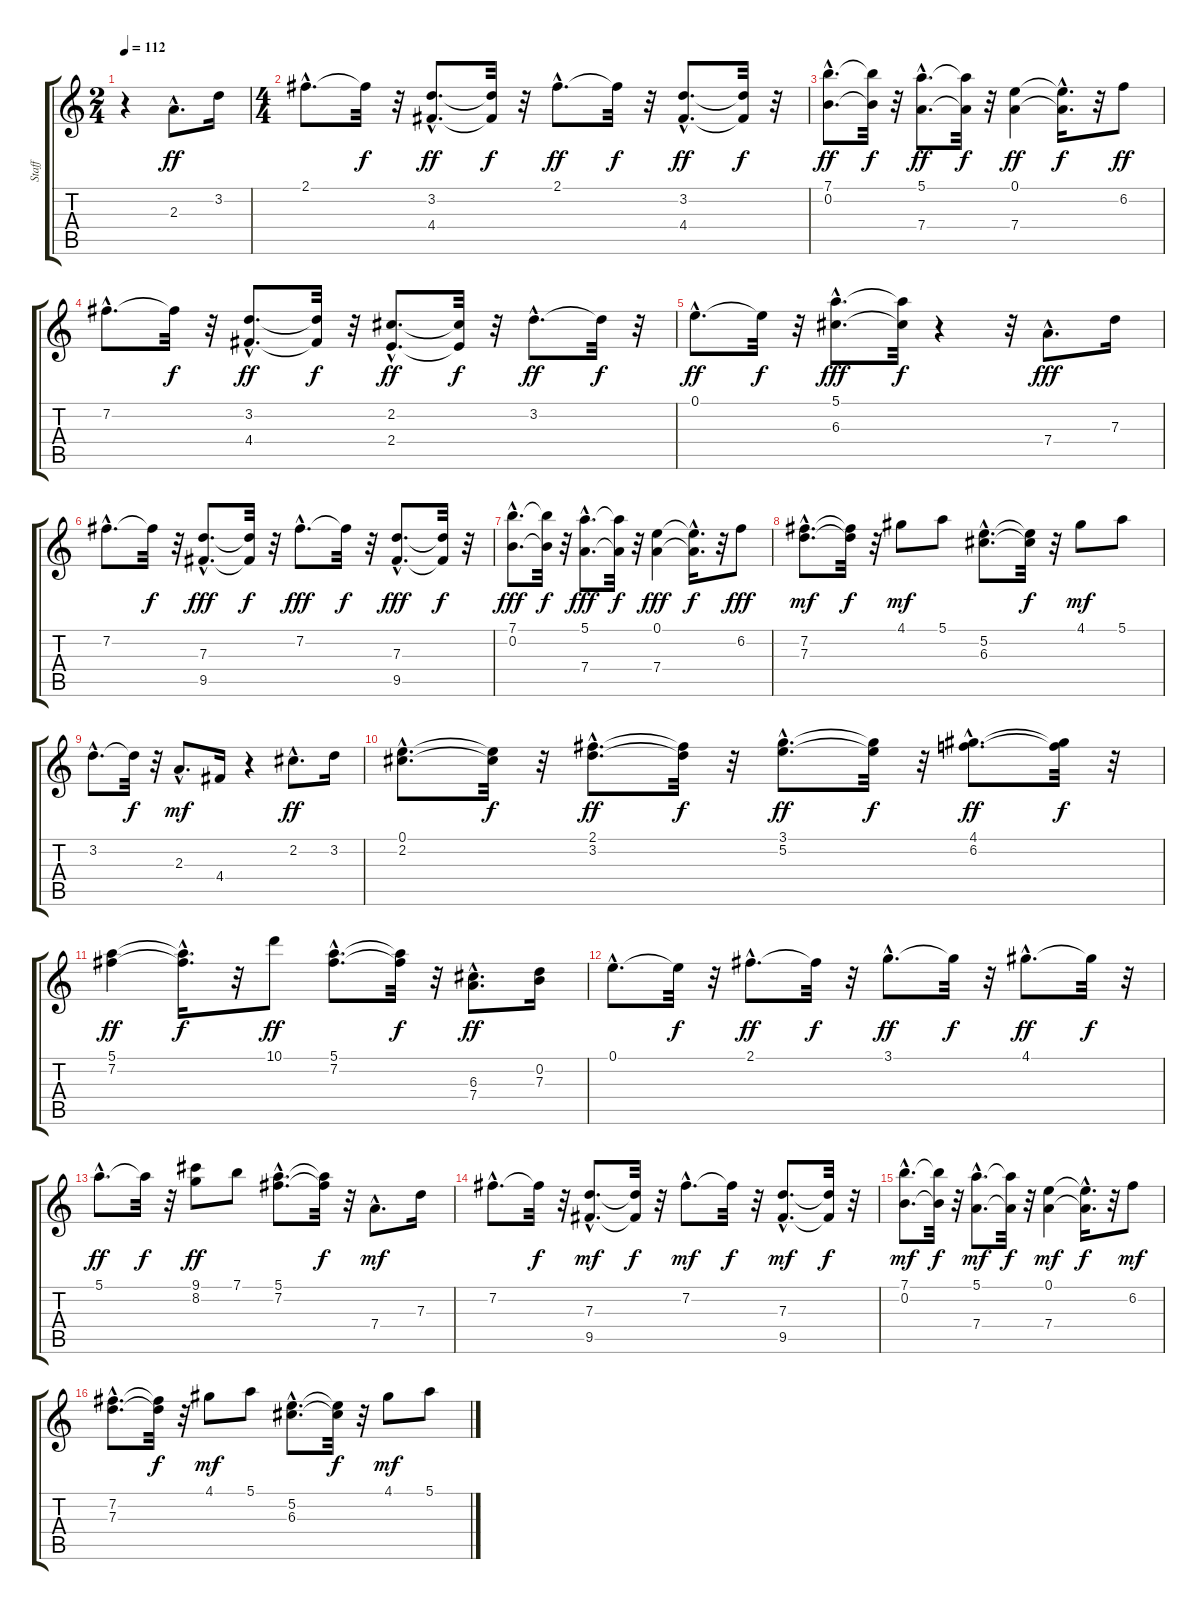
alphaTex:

\track ("Staff" "Staff") {instrument acousticguitarnylon}
\staff {score tabs}
\tuning (E4 B3 G3 D3 A2 E2) {hide}
\ts (2 4)
\tempo 112
\clef g2
\ks c
r.4{dy ff instrument acousticguitarnylon} 2.3{hac}.8{d} 3.2.16 |
\ts (4 4)
2.1{hac}.8{d} 2.1{t}.32{dy f} r.32 (3.2{hac} 4.4{hac}).8{d dy ff} (3.2{t} 4.4{t}).32{dy f} r.32 2.1{hac}.8{d dy ff} 2.1{t}.32{dy f} r.32 (3.2{hac} 4.4{hac}).8{d dy ff} (3.2{t} 4.4{t}).32{dy f} r.32 |
(7.1{hac} 0.2{hac}).8{d dy ff} (7.1{t} 0.2{t}).32{dy f} r.32 (5.1{hac} 7.4{hac}).8{d dy ff} (5.1{t} 7.4{t}).32{dy f} r.32 (0.1 7.4).4{dy ff} (0.1{hac t} 7.4{hac t}).16{d dy f} r.32 6.2.8{dy ff} |
7.2{hac}.8{d} 7.2{t}.32{dy f} r.32 (3.2{hac} 4.4{hac}).8{d dy ff} (3.2{t} 4.4{t}).32{dy f} r.32 (2.2{hac} 2.4{hac}).8{d dy ff} (2.2{t} 2.4{t}).32{dy f} r.32 3.2{hac}.8{d dy ff} 3.2{t}.32{dy f} r.32 |
0.1{hac}.8{d dy ff} 0.1{t}.32{dy f} r.32 (5.1{hac} 6.3{hac}).8{d dy fff} (5.1{t} 6.3{t}).32{dy f} r.4 r.32 7.4{hac}.8{d dy fff} 7.3.16 |
7.2{hac}.8{d} 7.2{t}.32{dy f} r.32 (7.3{hac} 9.5{hac}).8{d dy fff} (7.3{t} 9.5{t}).32{dy f} r.32 7.2{hac}.8{d dy fff} 7.2{t}.32{dy f} r.32 (7.3{hac} 9.5{hac}).8{d dy fff} (7.3{t} 9.5{t}).32{dy f} r.32 |
(7.1{hac} 0.2{hac}).8{d dy fff} (7.1{t} 0.2{t}).32{dy f} r.32 (5.1{hac} 7.4{hac}).8{d dy fff} (5.1{t} 7.4{t}).32{dy f} r.32 (0.1 7.4).4{dy fff} (0.1{hac t} 7.4{hac t}).16{d dy f} r.32 6.2.8{dy fff} |
(7.2{hac} 7.3{hac}).8{d dy mf} (7.2{t} 7.3{t}).32{dy f} r.32 4.1.8{dy mf} 5.1.8 (5.2{hac} 6.3{hac}).8{d} (5.2{t} 6.3{t}).32{dy f} r.32 4.1.8{dy mf} 5.1.8 |
3.2{hac}.8{d} 3.2{t}.32{dy f} r.32 2.3{hac}.8{d dy mf} 4.4.16 r.4 2.2{hac}.8{d dy ff} 3.2.16 |
(0.1{hac} 2.2{hac}).8{d} (0.1{t} 2.2{t}).32{dy f} r.32 (2.1{hac} 3.2{hac}).8{d dy ff} (2.1{t} 3.2{t}).32{dy f} r.32 (3.1{hac} 5.2{hac}).8{d dy ff} (3.1{t} 5.2{t}).32{dy f} r.32 (4.1{hac} 6.2{hac}).8{d dy ff} (4.1{t} 6.2{t}).32{dy f} r.32 |
(5.1 7.2).4{dy ff} (5.1{hac t} 7.2{hac t}).16{d dy f} r.32 10.1.8{dy ff} (5.1{hac} 7.2{hac}).8{d} (5.1{t} 7.2{t}).32{dy f} r.32 (6.3{hac} 7.4{hac}).8{d dy ff} (0.2 7.3).16 |
0.1{hac}.8{d} 0.1{t}.32{dy f} r.32 2.1{hac}.8{d dy ff} 2.1{t}.32{dy f} r.32 3.1{hac}.8{d dy ff} 3.1{t}.32{dy f} r.32 4.1{hac}.8{d dy ff} 4.1{t}.32{dy f} r.32 |
5.1{hac}.8{d dy ff} 5.1{t}.32{dy f} r.32 (9.1 8.2).8{dy ff} 7.1.8 (5.1{hac} 7.2{hac}).8{d} (5.1{t} 7.2{t}).32{dy f} r.32 7.4{hac}.8{d dy mf} 7.3.16 |
7.2{hac}.8{d} 7.2{t}.32{dy f} r.32 (7.3{hac} 9.5{hac}).8{d dy mf} (7.3{t} 9.5{t}).32{dy f} r.32 7.2{hac}.8{d dy mf} 7.2{t}.32{dy f} r.32 (7.3{hac} 9.5{hac}).8{d dy mf} (7.3{t} 9.5{t}).32{dy f} r.32 |
(7.1{hac} 0.2{hac}).8{d dy mf} (7.1{t} 0.2{t}).32{dy f} r.32 (5.1{hac} 7.4{hac}).8{d dy mf} (5.1{t} 7.4{t}).32{dy f} r.32 (0.1 7.4).4{dy mf} (0.1{hac t} 7.4{hac t}).16{d dy f} r.32 6.2.8{dy mf} |
(7.2{hac} 7.3{hac}).8{d} (7.2{t} 7.3{t}).32{dy f} r.32 4.1.8{dy mf} 5.1.8 (5.2{hac} 6.3{hac}).8{d} (5.2{t} 6.3{t}).32{dy f} r.32 4.1.8{dy mf} 5.1.8
